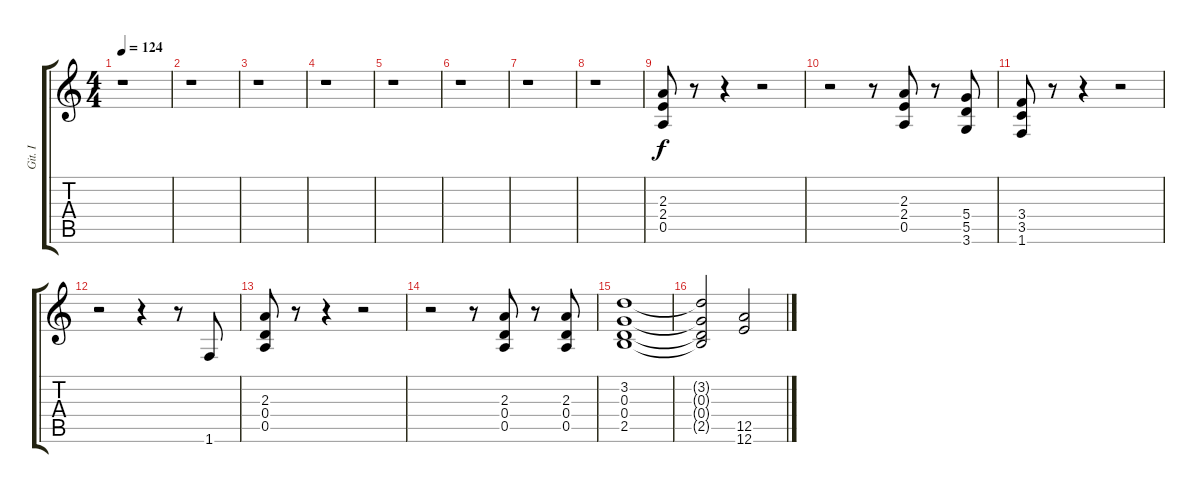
\track ("Git. I" "Git. I") {instrument overdrivenguitar}
\staff {score tabs}
\tuning (E4 B3 G3 D3 A2 E2) {hide}
\ts (4 4)
\tempo 124
\clef g2
\ks c
r.1{dy f instrument overdrivenguitar} |
r.1 |
r.1 |
r.1 |
r.1 |
r.1 |
r.1 |
r.1 |
(2.3 2.4 0.5).8 r.8 r.4 r.2 |
r.2 r.8 (2.3 2.4 0.5).8 r.8 (5.4 5.5 3.6).8 |
(3.4 3.5 1.6).8 r.8 r.4 r.2 |
r.2 r.4 r.8 1.6.8 |
(2.3 0.4 0.5).8 r.8 r.4 r.2 |
r.2 r.8 (2.3 0.4 0.5).8 r.8 (2.3 0.4 0.5).8 |
(3.2 0.3 0.4 2.5).1 |
(3.2{t} 0.3{t} 0.4{t} 2.5{t}).2 (12.5{ss} 12.6).2
